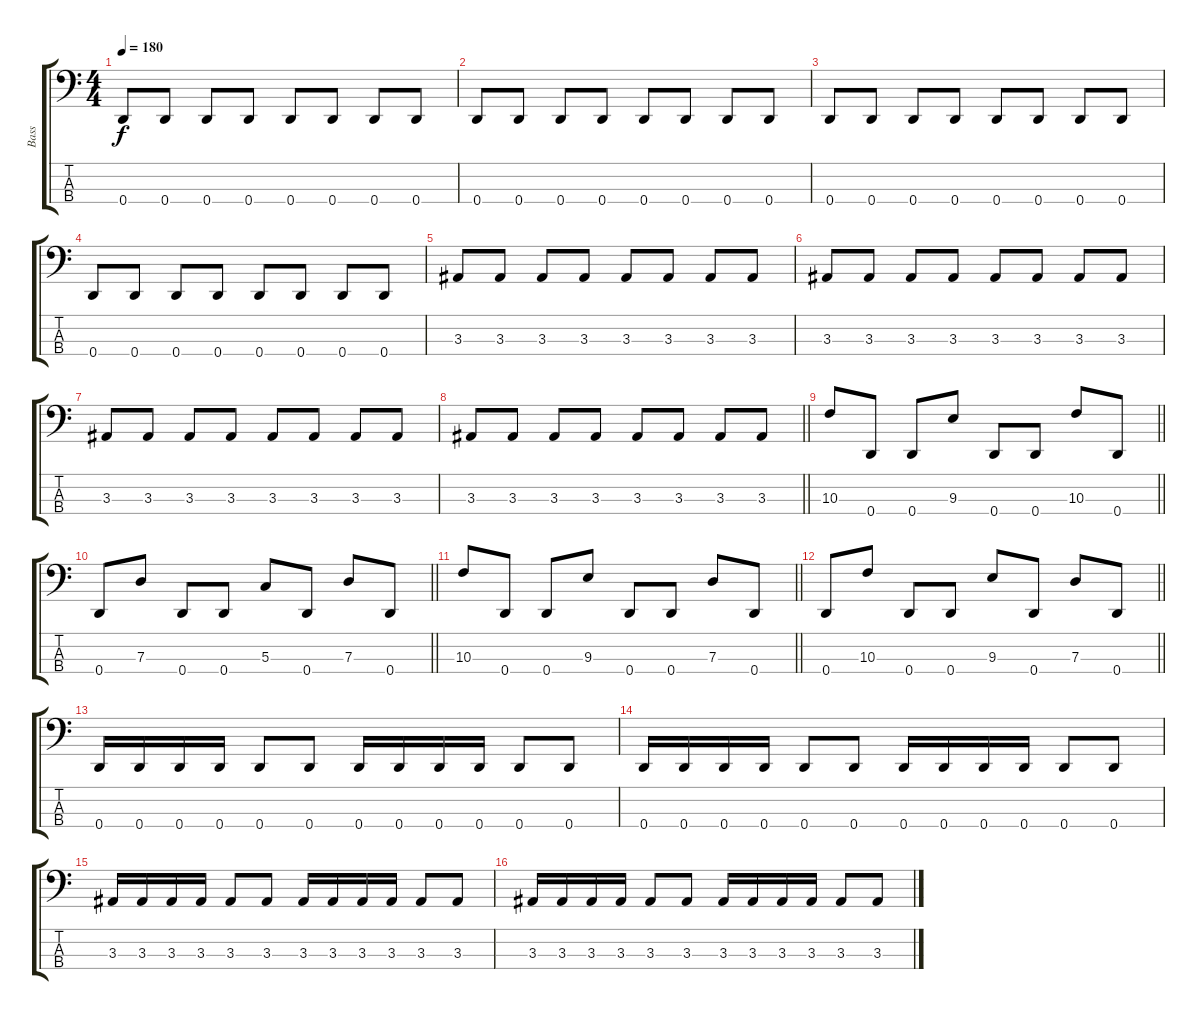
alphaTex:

\track ("Bass" "Bass") {instrument electricbassfinger}
\staff {score tabs}
\tuning (F2 C2 G1 D1) {hide}
\ts (4 4)
\tempo 180
\clef f4
\ks c
0.4.8{dy f} 0.4.8 0.4.8 0.4.8 0.4.8 0.4.8 0.4.8 0.4.8 |
0.4.8 0.4.8 0.4.8 0.4.8 0.4.8 0.4.8 0.4.8 0.4.8 |
0.4.8 0.4.8 0.4.8 0.4.8 0.4.8 0.4.8 0.4.8 0.4.8 |
0.4.8 0.4.8 0.4.8 0.4.8 0.4.8 0.4.8 0.4.8 0.4.8 |
3.3.8 3.3.8 3.3.8 3.3.8 3.3.8 3.3.8 3.3.8 3.3.8 |
3.3.8 3.3.8 3.3.8 3.3.8 3.3.8 3.3.8 3.3.8 3.3.8 |
3.3.8 3.3.8 3.3.8 3.3.8 3.3.8 3.3.8 3.3.8 3.3.8 |
\barLineRight lightlight
3.3.8 3.3.8 3.3.8 3.3.8 3.3.8 3.3.8 3.3.8 3.3.8 |
\barLineRight lightlight
10.3.8 0.4.8 0.4.8 9.3.8 0.4.8 0.4.8 10.3.8 0.4.8 |
\barLineRight lightlight
0.4.8 7.3.8 0.4.8 0.4.8 5.3.8 0.4.8 7.3.8 0.4.8 |
\barLineRight lightlight
10.3.8 0.4.8 0.4.8 9.3.8 0.4.8 0.4.8 7.3.8 0.4.8 |
\barLineRight lightlight
0.4.8 10.3.8 0.4.8 0.4.8 9.3.8 0.4.8 7.3.8 0.4.8 |
\section ("" "")
0.4.16 0.4.16 0.4.16 0.4.16 0.4.8 0.4.8 0.4.16 0.4.16 0.4.16 0.4.16 0.4.8 0.4.8 |
0.4.16 0.4.16 0.4.16 0.4.16 0.4.8 0.4.8 0.4.16 0.4.16 0.4.16 0.4.16 0.4.8 0.4.8 |
3.3.16 3.3.16 3.3.16 3.3.16 3.3.8 3.3.8 3.3.16 3.3.16 3.3.16 3.3.16 3.3.8 3.3.8 |
3.3.16 3.3.16 3.3.16 3.3.16 3.3.8 3.3.8 3.3.16 3.3.16 3.3.16 3.3.16 3.3.8 3.3.8
